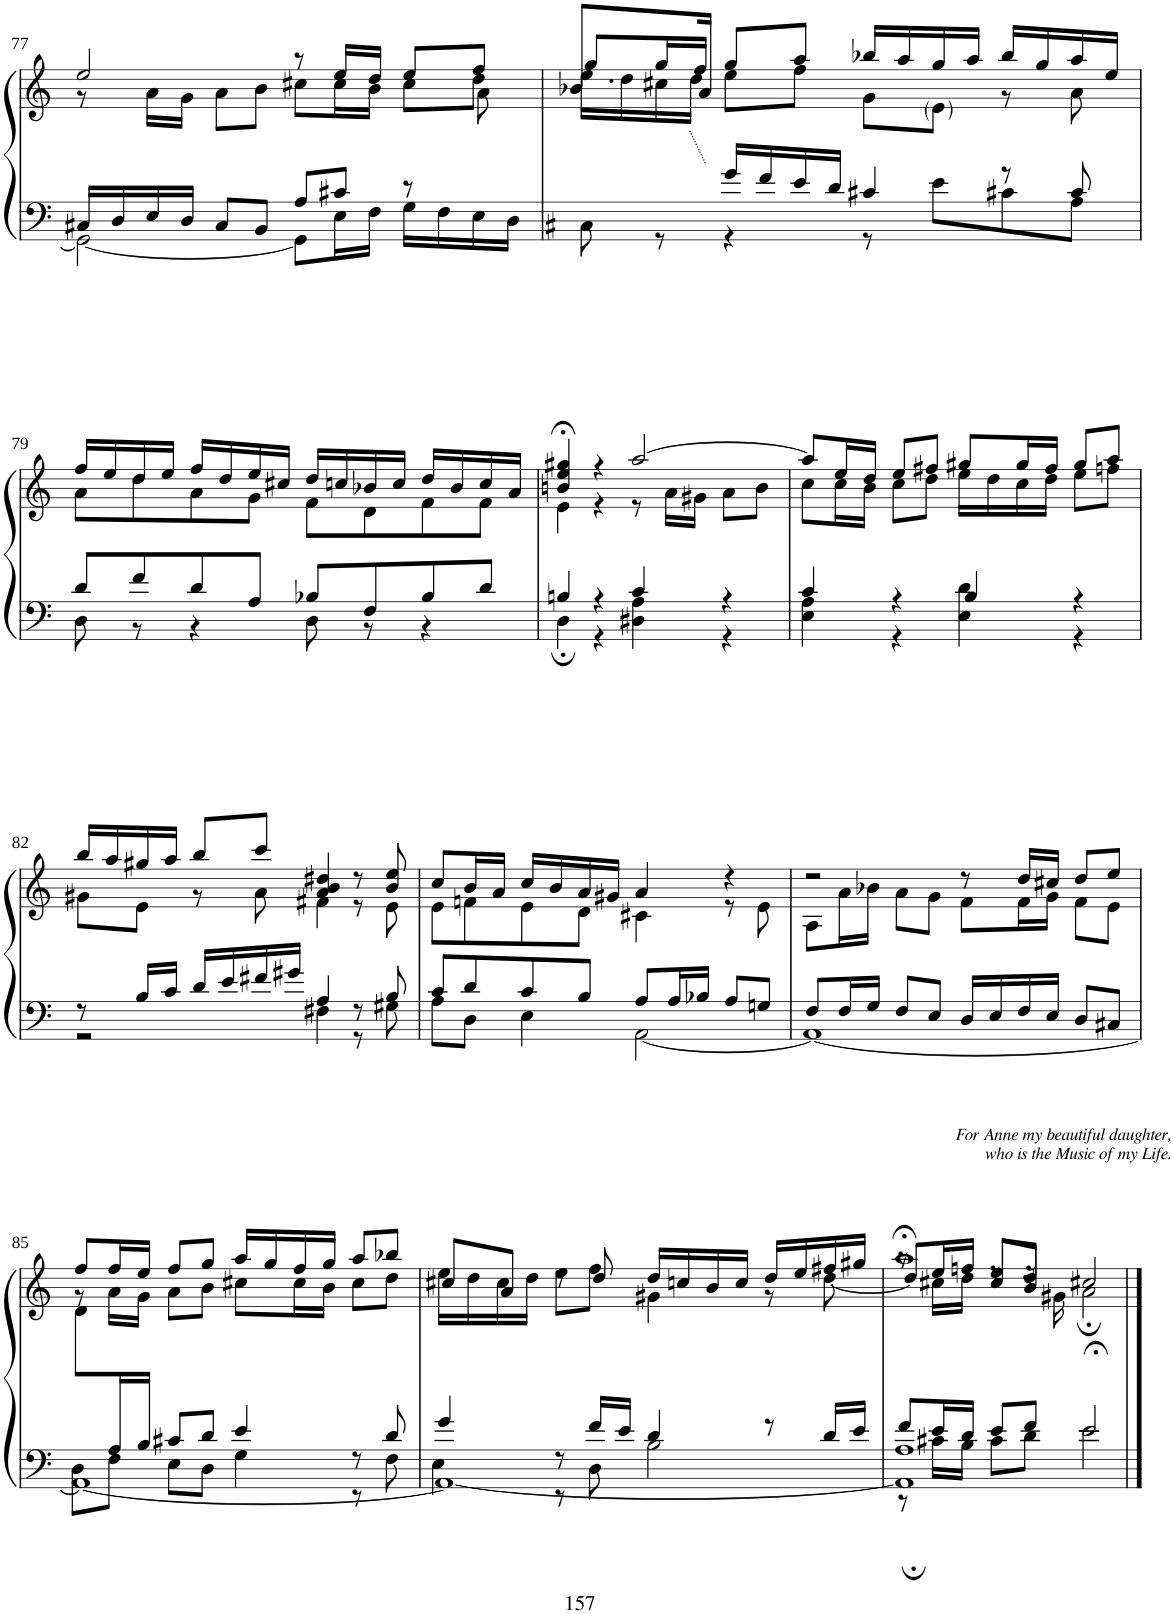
**kern	**kern
*part1	*part1
*staff2	*staff1
*I"Piano	*
*I'Pno	*
!!LO:PB:g=z
*clefF4	*clefG2
*k[]	*k[]
*M4/4	*M4/4
*met(c)	*met(c)
=77	=77
*^	*^
*	*	*	*^
16C#X/LL	2GG\_	2ee/	8r	2..ryy
16D/	.	.	.	.
16E/	.	.	16a\LL	.
16D/JJ	.	.	16g\JJ	.
8C#/L	.	.	8a\L	.
8BB/J	.	.	8b\J	.
8A/L	8GG\L]	8r	8cc#X\L	.
8c#X/J	16E\L	16ee/LL	16cc#\L	.
.	16F\JJ	16dd/JJ	16b\JJ	.
8r	16G\LL	8ee/L	8cc#\L	.
.	16F\	.	.	.
8ryy	16E\	8ff/J	8dd\J	8a\
.	16D\JJ	.	.	.
=78	=78	=78	=78	=78
4ryy	8C#X\	8gg/L	16ee\LL	8.b-X/L
.	.	.	16dd\	.
.	8r	16gg/L	16cc#X\	.
.	.	16ff/JJ	16dd\JJ	16a/Jk
16g/LL	4r	8gg/L	8ee\L	2.ryy
16f/	.	.	.	.
16e/	.	8aa/J	8ff\J	.
16d/JJ	.	.	.	.
4c#X/	8r	16bb-X/LL	8g\L	.
.	.	16aa/	.	.
.	8e\L	16gg/	8e\J	.
.	.	16aa/JJ	.	.
8r	8c#X\	16bb-/LL	8r	.
.	.	16gg/	.	.
8c#/	8A\J	16aa/	8a\	.
.	.	16ee/JJ	.	.
*	*	*	*v	*v
!!LO:LB:g=z
=79	=79	=79	=79
8d/L	8D\	16ff/LL	8a\L
.	.	16ee/	.
8f/	8r	16dd/	8dd\
.	.	16ee/JJ	.
8d/	4r	16ff/LL	8a\
.	.	16dd/	.
8A/J	.	16ee/	8g\J
.	.	16cc#X/JJ	.
8B-X/L	8D\	16dd/LL	8f\L
.	.	16ccn/	.
8F/	8r	16b-X/	8d\
.	.	16cc/JJ	.
8B-/	4r	16dd/LL	8f\
.	.	16b-/	.
8d/J	.	16cc/	8f\J
.	.	16a/JJ	.
=80	=80	=80	=80
4Bn/	4D;\	4bn/;< 4ee/;< 4gg#X/;<	4e\
4r	4r	4r	4r
4c/	4D#X\ 4A\	[2aa/	8r
.	.	.	16a\LL
.	.	.	16g#X\JJ
4r	4r	.	8a\L
.	.	.	8b\J
=81	=81	=81	=81
4c/	4E\ 4A\	8aa/L]	8cc\L
.	.	16ee/L	16cc\L
.	.	16dd/JJ	16b\JJ
4r	4r	8ee/L	8cc\L
.	.	8ff#X/J	8dd\J
4B/	4E\ 4d\	8gg#X/L	16ee\LL
.	.	.	16dd\
.	.	16gg#/L	16cc\
.	.	16ff#/JJ	16dd\JJ
4r	4r	8gg#/L	8ee\L
.	.	8aa/J	8ffn\J
!!LO:LB:g=z	!!
=82	=82	=82	=82
8r	2r	16bb/LL	8g#X\L
.	.	16aa/	.
16B/LL	.	16gg#X/	8e\J
16c/JJ	.	16aa/JJ	.
16d/LL	.	8bb/L	8r
16e/	.	.	.
16f#X/	.	8ccc/J	8a\
16g#X/JJ	.	.	.
4A/	4F#X\	4a/ 4b/ 4dd#X/	4f#X\
8r	8r	8r	8r
8B/	8G#X\	8b/ 8ee/	8e\
=83	=83	=83	=83
8c/L	8A\L	8cc/L	8e\L
8d/	8D\J	16b/L	8fn\
.	.	16a/JJ	.
8c/	4E\	16cc/LL	8e\
.	.	16b/	.
8B/J	.	16a/	8d\J
.	.	16g#X/JJ	.
8A/L	[2AA\	4a/	4c#X\
16A/L	.	.	.
16B-X/JJ	.	.	.
8A/L	.	4r	8r
8Gn/J	.	.	8e\
=84	=84	=84	=84
8F/L	1AA_	2r	8A\L
16F/L	.	.	16a\L
16G/JJ	.	.	16b-X\JJ
8F/L	.	.	8a\L
8E/J	.	.	8g\J
16D/LL	.	8r	8f\L
16E/	.	.	.
16F/	.	16dd/LL	16f\L
16E/JJ	.	16cc#X/JJ	16g\JJ
8D/L	.	8dd/L	8f\L
8C#X/J	.	8ee/J	8e\J
!!LO:LB:g=z
=85	=85	=85	=85
*^	*^	*	*^
8ryy	8D\L	1AA_	2ryy	8ff/L	8d\L	8r
16A/L	8F\J	.	.	16ff/L	4.ryy	16a\LL
16B/JJ	.	.	.	16ee/JJ	.	16g\JJ
8c#X/L	8E\L	.	.	8ff/L	.	8a\L
8d/J	8D\J	.	.	8gg/J	.	8b\J
2ryy	4e/	.	4G\	16aa/LL	2ryy	8cc#X\L
.	.	.	.	16gg/	.	.
.	.	.	.	16ff/	.	16cc#\L
.	.	.	.	16gg/JJ	.	16b\JJ
.	8r	.	8r	8aa/L	.	8cc#\L
.	8d/	.	8F\	8bb-X/J	.	8dd\J
*	*	*v	*v	*	*	*
*	*	*	*	*v	*v
=86	=86	=86	=86	=86
4g/	1AA_	4E\	8cc#X/L	16ee\LL
.	.	.	.	16dd\
.	.	.	8a/J	16cc#\
.	.	.	.	16dd\JJ
8r	.	8r	8r	8ee\L
16f/LL	.	8D\	8dd/	8ff\J
16e/JJ	.	.	.	.
4d/	.	2B\	16dd/LL	4g#X\
.	.	.	16ccn/	.
.	.	.	16b/	.
.	.	.	16cc/JJ	.
8r	.	.	16dd/LL	8r
.	.	.	16ee/	.
16d/LL	.	.	16ff#X/	[8dd\
16e/JJ	.	.	16gg#X/JJ	.
=87	=87	=87	=87	=87
*	*	*	*^	*^
8f/L	1AA]; 1A;	8r	1aa;<	8r	4ryy	8dd/L]
16e/L	.	16c#X\LL	.	16cc#X\LL	.	16ee/L
16d/JJ	.	16B\JJ	.	16dd\JJ	.	16ffn/JJ
8e/L	.	8c#\L	.	8cc#/L	8r	8ee/L
!	!	!	!	!LO:TX:a:i:t=For Anne my beautiful daughter,	!	!
!	!	!	!	!LO:TX:a:t=who is the Music of my Life.	!	!
8f/J	.	8d\J	.	8b/J	16r	8dd/J
.	.	.	.	.	16g#X\	.
2e/	.	2e;<\	.	2ryy	2a\	2cc#X;/
*v	*v	*v	*	*	*	*
*	*v	*v	*v	*v
==	==
*-	*-
